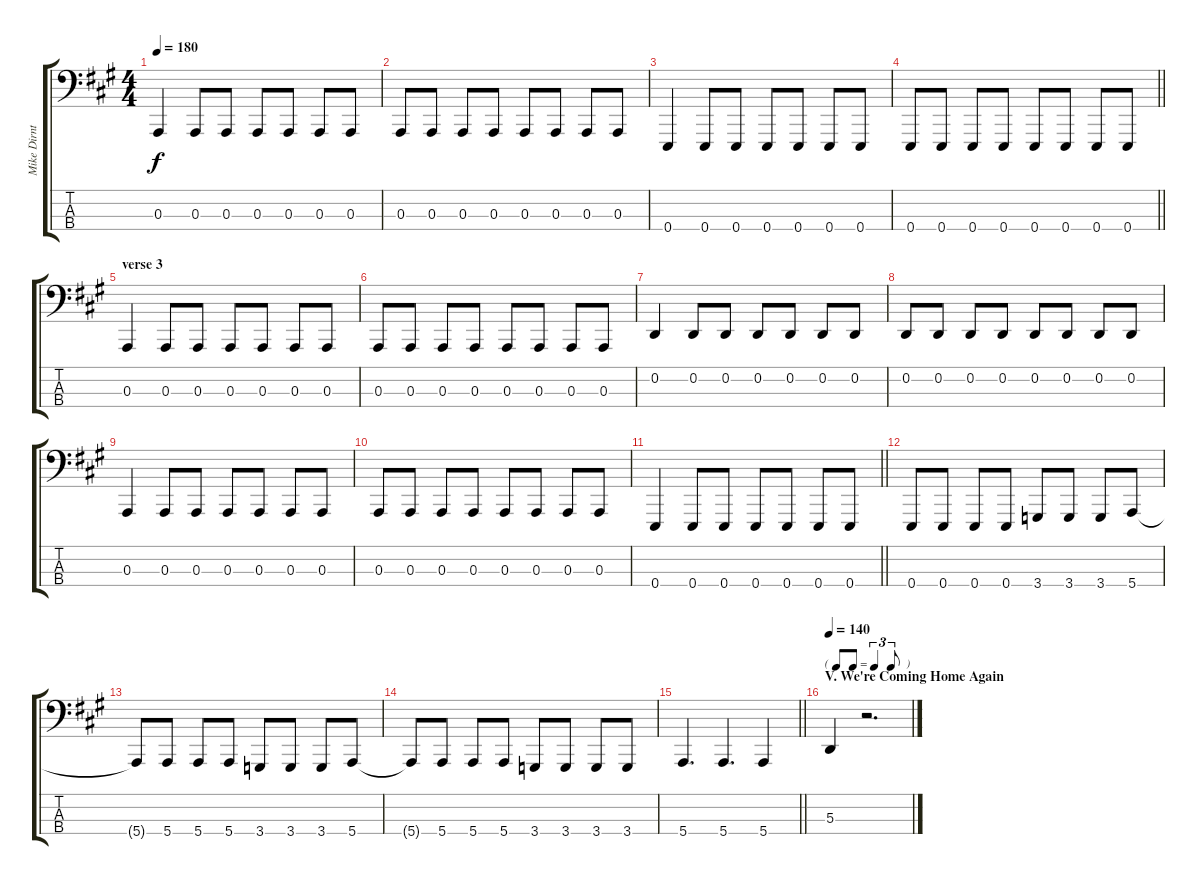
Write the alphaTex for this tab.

\track ("Mike Dirnt (Bass)" "Mike Dirnt") {instrument acousticgrandpiano}
\staff {score tabs}
\tuning (G2 D2 A1 E1) {hide}
\ts (4 4)
\tempo 180
\clef f4
\ks a
0.3.4{dy f} 0.3.8 0.3.8 0.3.8 0.3.8 0.3.8 0.3.8 |
0.3.8 0.3.8 0.3.8 0.3.8 0.3.8 0.3.8 0.3.8 0.3.8 |
0.4.4 0.4.8 0.4.8 0.4.8 0.4.8 0.4.8 0.4.8 |
\barLineRight lightlight
0.4.8 0.4.8 0.4.8 0.4.8 0.4.8 0.4.8 0.4.8 0.4.8 |
\section ("" "verse 3")
0.3.4 0.3.8 0.3.8 0.3.8 0.3.8 0.3.8 0.3.8 |
0.3.8 0.3.8 0.3.8 0.3.8 0.3.8 0.3.8 0.3.8 0.3.8 |
0.2.4 0.2.8 0.2.8 0.2.8 0.2.8 0.2.8 0.2.8 |
0.2.8 0.2.8 0.2.8 0.2.8 0.2.8 0.2.8 0.2.8 0.2.8 |
0.3.4 0.3.8 0.3.8 0.3.8 0.3.8 0.3.8 0.3.8 |
0.3.8 0.3.8 0.3.8 0.3.8 0.3.8 0.3.8 0.3.8 0.3.8 |
\barLineRight lightlight
0.4.4 0.4.8 0.4.8 0.4.8 0.4.8 0.4.8 0.4.8 |
0.4.8 0.4.8 0.4.8 0.4.8 3.4.8 3.4.8 3.4.8 5.4.8 |
5.4{t}.8 5.4.8 5.4.8 5.4.8 3.4.8 3.4.8 3.4.8 5.4.8 |
5.4{t}.8 5.4.8 5.4.8 5.4.8 3.4.8 3.4.8 3.4.8 3.4.8 |
\barLineRight lightlight
5.4.4{d} 5.4.4{d} 5.4.4 |
\tf triplet8th
\section ("" "V. We're Coming Home Again")
\tempo 140
5.3.4 r.2{d}
